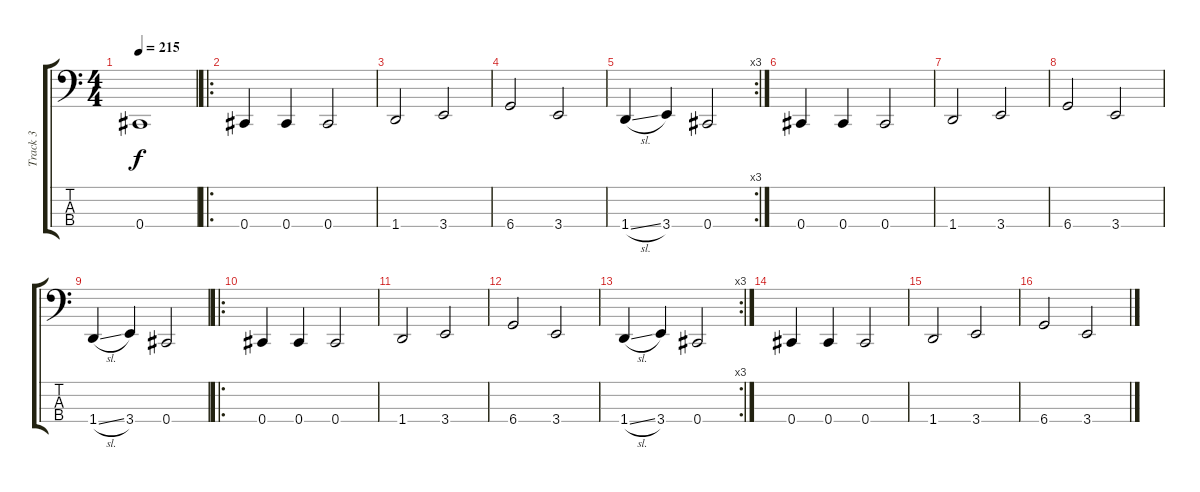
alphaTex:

\track ("Track 3" "Track 3") {instrument electricbasspick}
\staff {score tabs}
\tuning (E2 B1 Gb1 Db1) {hide}
\ts (4 4)
\tempo 215
\clef f4
\ks c
0.4{t}.1{dy f} |
\ro
0.4.4 0.4.4 0.4.2 |
1.4.2 3.4.2 |
6.4.2 3.4.2 |
\rc 3
1.4{sl}.4 3.4.4 0.4.2 |
0.4.4 0.4.4 0.4.2 |
1.4.2 3.4.2 |
6.4.2 3.4.2 |
1.4{sl}.4 3.4.4 0.4.2 |
\ro
0.4.4 0.4.4 0.4.2 |
1.4.2 3.4.2 |
6.4.2 3.4.2 |
\rc 3
1.4{sl}.4 3.4.4 0.4.2 |
0.4.4 0.4.4 0.4.2 |
1.4.2 3.4.2 |
6.4.2 3.4.2
